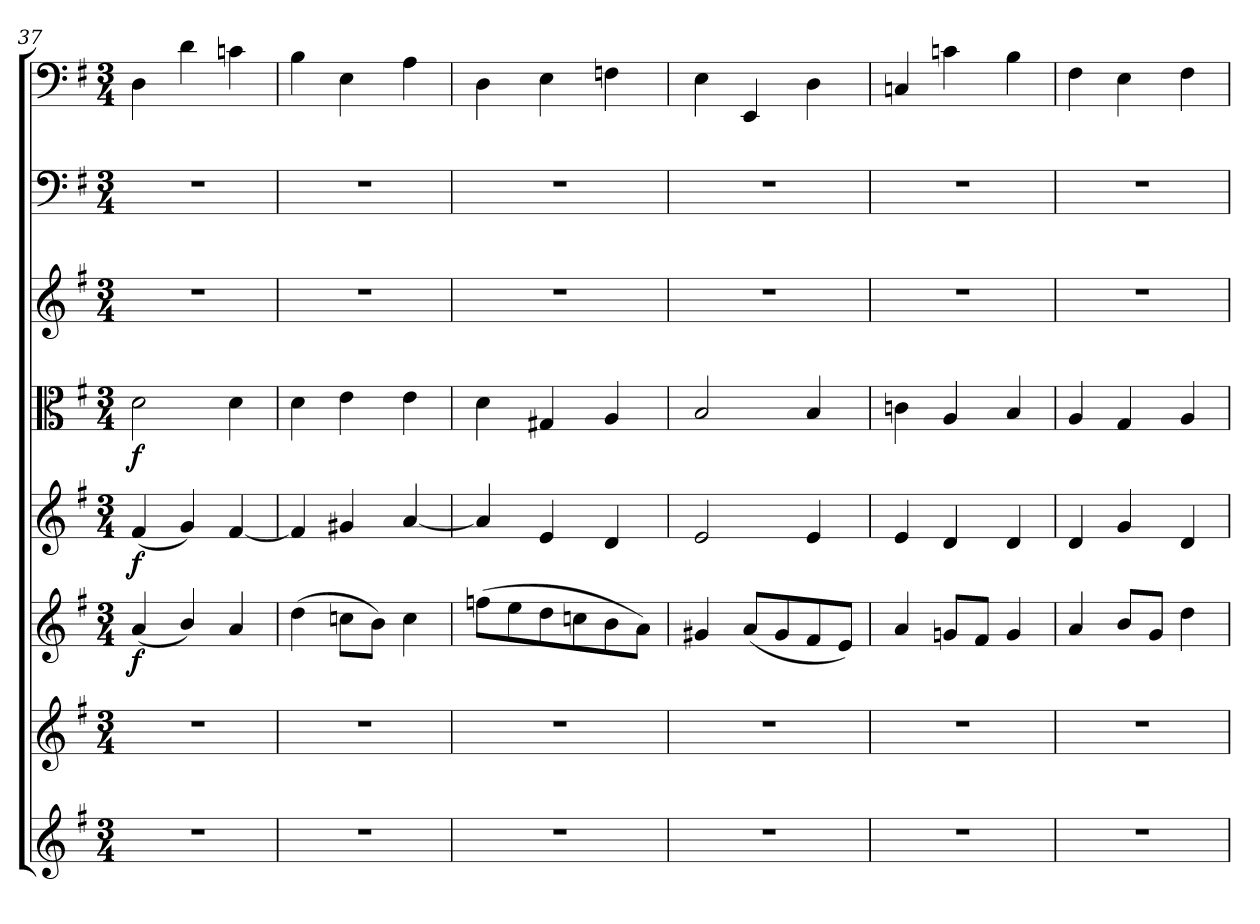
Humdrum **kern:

**kern	**kern	**kern	**dynam	**kern	**dynam	**kern	**dynam	**kern	**kern	**kern
*part8	*part7	*part6	*part6	*part5	*part5	*part4	*part4	*part3	*part2	*part1
*staff8	*staff7	*staff6	*staff6	*staff5	*staff5	*staff4	*staff4	*staff3	*staff2	*staff1
*clefG2	*clefG2	*clefG2	*	*clefG2	*	*clefC3	*	*clefG2	*clefF4	*clefF4
*k[f#]	*k[f#]	*k[f#]	*	*k[f#]	*	*k[f#]	*	*k[f#]	*k[f#]	*k[f#]
*G:	*G:	*G:	*	*G:	*	*G:	*	*G:	*G:	*G:
*M3/4	*M3/4	*M3/4	*	*M3/4	*	*M3/4	*	*M3/4	*M3/4	*M3/4
=37	=37	=37	=37	=37	=37	=37	=37	=37	=37	=37
2.r	2.r	(4a/	f	(4f#/	f	2d\	f	2.r	2.r	4D\
.	.	4b/)	.	4g/)	.	.	.	.	.	4d\
.	.	4a/	.	[4f#/	.	4d\	.	.	.	4cn\
=38	=38	=38	=38	=38	=38	=38	=38	=38	=38	=38
2.r	2.r	(4dd\	.	4f#/]	.	4d\	.	2.r	2.r	4B\
.	.	8ccn\L	.	4g#X/	.	4e\	.	.	.	4E\
.	.	8b\J)	.	.	.	.	.	.	.	.
.	.	4cc\	.	[4a/	.	4e\	.	.	.	4A\
=39	=39	=39	=39	=39	=39	=39	=39	=39	=39	=39
2.r	2.r	(8ffn\L	.	4a/]	.	4d\	.	2.r	2.r	4D\
.	.	8ee\	.	.	.	.	.	.	.	.
.	.	8dd\	.	4e/	.	4G#X/	.	.	.	4E\
.	.	8ccn\	.	.	.	.	.	.	.	.
.	.	8b\	.	4d/	.	4A/	.	.	.	4Fn\
.	.	8a\J)	.	.	.	.	.	.	.	.
=40	=40	=40	=40	=40	=40	=40	=40	=40	=40	=40
2.r	2.r	4g#X/	.	2e/	.	2B/	.	2.r	2.r	4E\
.	.	(8a/L	.	.	.	.	.	.	.	4EE/
.	.	8g#/	.	.	.	.	.	.	.	.
.	.	8f#/	.	4e/	.	4B/	.	.	.	4D\
.	.	8e/J)	.	.	.	.	.	.	.	.
=41	=41	=41	=41	=41	=41	=41	=41	=41	=41	=41
2.r	2.r	4a/	.	4e/	.	4cn\	.	2.r	2.r	4Cn/
.	.	8gn/L	.	4d/	.	4A/	.	.	.	4cn\
.	.	8f#/J	.	.	.	.	.	.	.	.
.	.	4g/	.	4d/	.	4B/	.	.	.	4B\
=42	=42	=42	=42	=42	=42	=42	=42	=42	=42	=42
2.r	2.r	4a/	.	4d/	.	4A/	.	2.r	2.r	4F#\
.	.	8b/L	.	4g/	.	4G/	.	.	.	4E\
.	.	8g/J	.	.	.	.	.	.	.	.
.	.	4dd\	.	4d/	.	4A/	.	.	.	4F#\
=	=	=	=	=	=	=	=	=	=	=
*-	*-	*-	*-	*-	*-	*-	*-	*-	*-	*-
